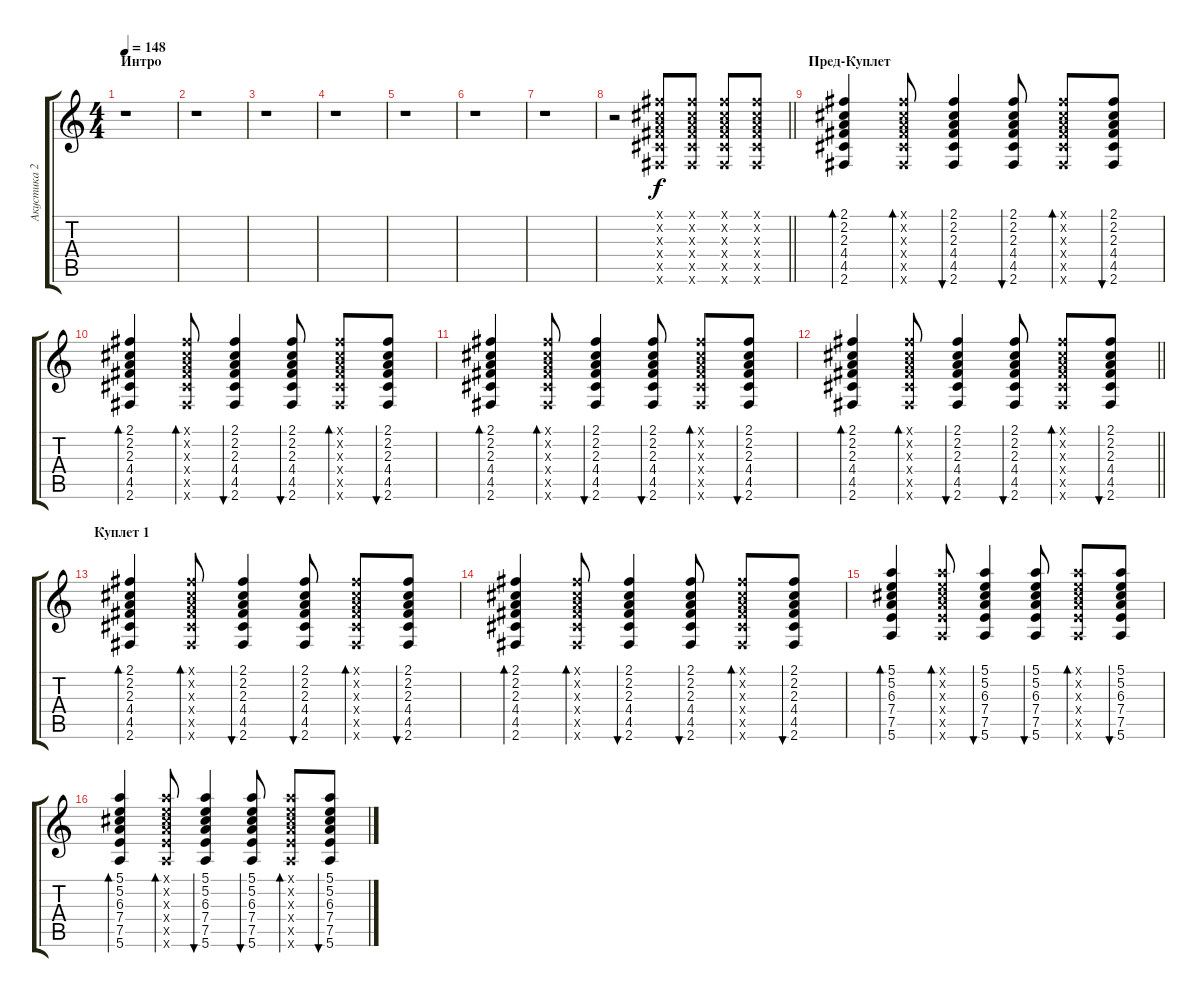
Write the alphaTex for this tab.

\track ("Акустика 2" "Акустика 2") {instrument acousticguitarsteel}
\staff {score tabs}
\tuning (E4 B3 G3 D3 A2 E2) {hide}
\ts (4 4)
\section ("" "Интро")
\tempo 148
\clef g2
\ks c
r.1{dy f instrument acousticguitarsteel} |
r.1 |
r.1 |
r.1 |
r.1 |
r.1 |
r.1 |
\barLineRight lightlight
r.2 (2.1{x} 2.2{x} 2.3{x} 4.4{x} 4.5{x} 2.6{x}).8 (2.1{x} 2.2{x} 2.3{x} 4.4{x} 4.5{x} 2.6{x}).8 (2.1{x} 2.2{x} 2.3{x} 4.4{x} 4.5{x} 2.6{x}).8 (2.1{x} 2.2{x} 2.3{x} 4.4{x} 4.5{x} 2.6{x}).8 |
\section ("" "Пред-Куплет")
(2.1 2.2 2.3 4.4 4.5 2.6).4{bd 30} (2.1{x} 2.2{x} 2.3{x} 4.4{x} 4.5{x} 2.6{x}).8{bd 30} (2.1 2.2 2.3 4.4 4.5 2.6).4{bu 30} (2.1 2.2 2.3 4.4 4.5 2.6).8{bu 30} (2.1{x} 2.2{x} 2.3{x} 4.4{x} 4.5{x} 2.6{x}).8{bd 30} (2.1 2.2 2.3 4.4 4.5 2.6).8{bu 30} |
(2.1 2.2 2.3 4.4 4.5 2.6).4{bd 30} (2.1{x} 2.2{x} 2.3{x} 4.4{x} 4.5{x} 2.6{x}).8{bd 30} (2.1 2.2 2.3 4.4 4.5 2.6).4{bu 30} (2.1 2.2 2.3 4.4 4.5 2.6).8{bu 30} (2.1{x} 2.2{x} 2.3{x} 4.4{x} 4.5{x} 2.6{x}).8{bd 30} (2.1 2.2 2.3 4.4 4.5 2.6).8{bu 30} |
(2.1 2.2 2.3 4.4 4.5 2.6).4{bd 30} (2.1{x} 2.2{x} 2.3{x} 4.4{x} 4.5{x} 2.6{x}).8{bd 30} (2.1 2.2 2.3 4.4 4.5 2.6).4{bu 30} (2.1 2.2 2.3 4.4 4.5 2.6).8{bu 30} (2.1{x} 2.2{x} 2.3{x} 4.4{x} 4.5{x} 2.6{x}).8{bd 30} (2.1 2.2 2.3 4.4 4.5 2.6).8{bu 30} |
\barLineRight lightlight
(2.1 2.2 2.3 4.4 4.5 2.6).4{bd 30} (2.1{x} 2.2{x} 2.3{x} 4.4{x} 4.5{x} 2.6{x}).8{bd 30} (2.1 2.2 2.3 4.4 4.5 2.6).4{bu 30} (2.1 2.2 2.3 4.4 4.5 2.6).8{bu 30} (2.1{x} 2.2{x} 2.3{x} 4.4{x} 4.5{x} 2.6{x}).8{bd 30} (2.1 2.2 2.3 4.4 4.5 2.6).8{bu 30} |
\section ("" "Куплет 1")
(2.1 2.2 2.3 4.4 4.5 2.6).4{bd 30} (2.1{x} 2.2{x} 2.3{x} 4.4{x} 4.5{x} 2.6{x}).8{bd 30} (2.1 2.2 2.3 4.4 4.5 2.6).4{bu 30} (2.1 2.2 2.3 4.4 4.5 2.6).8{bu 30} (2.1{x} 2.2{x} 2.3{x} 4.4{x} 4.5{x} 2.6{x}).8{bd 30} (2.1 2.2 2.3 4.4 4.5 2.6).8{bu 30} |
(2.1 2.2 2.3 4.4 4.5 2.6).4{bd 30} (2.1{x} 2.2{x} 2.3{x} 4.4{x} 4.5{x} 2.6{x}).8{bd 30} (2.1 2.2 2.3 4.4 4.5 2.6).4{bu 30} (2.1 2.2 2.3 4.4 4.5 2.6).8{bu 30} (2.1{x} 2.2{x} 2.3{x} 4.4{x} 4.5{x} 2.6{x}).8{bd 30} (2.1 2.2 2.3 4.4 4.5 2.6).8{bu 30} |
(5.1 5.2 6.3 7.4 7.5 5.6).4{bd 30} (5.1{x} 5.2{x} 6.3{x} 7.4{x} 7.5{x} 5.6{x}).8{bd 30} (5.1 5.2 6.3 7.4 7.5 5.6).4{bu 30} (5.1 5.2 6.3 7.4 7.5 5.6).8{bu 30} (5.1{x} 5.2{x} 6.3{x} 7.4{x} 7.5{x} 5.6{x}).8{bd 30} (5.1 5.2 6.3 7.4 7.5 5.6).8{bu 30} |
(5.1 5.2 6.3 7.4 7.5 5.6).4{bd 30} (5.1{x} 5.2{x} 6.3{x} 7.4{x} 7.5{x} 5.6{x}).8{bd 30} (5.1 5.2 6.3 7.4 7.5 5.6).4{bu 30} (5.1 5.2 6.3 7.4 7.5 5.6).8{bu 30} (5.1{x} 5.2{x} 6.3{x} 7.4{x} 7.5{x} 5.6{x}).8{bd 30} (5.1 5.2 6.3 7.4 7.5 5.6).8{bu 30}
